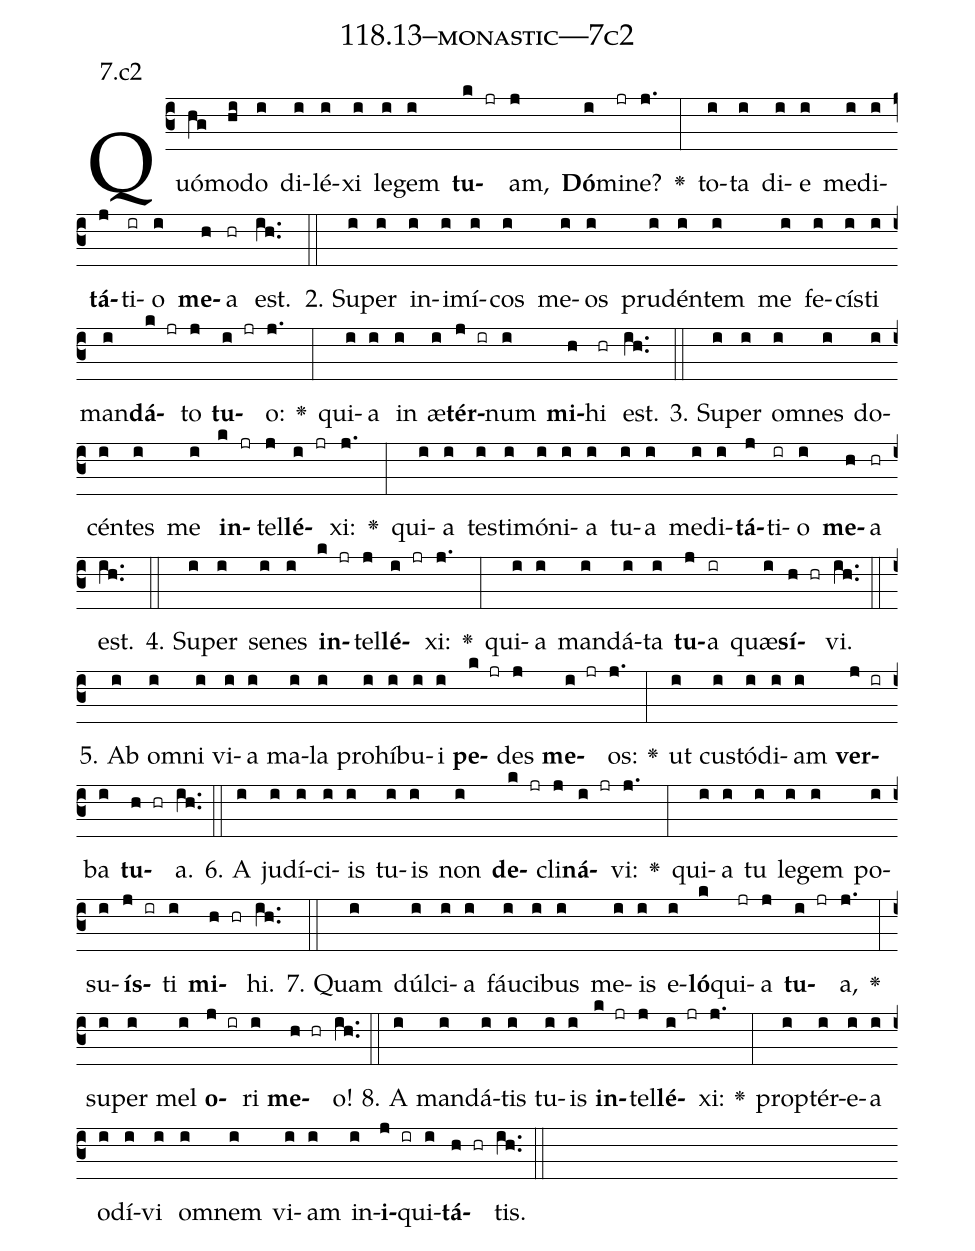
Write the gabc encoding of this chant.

name: 118.13--monastic---7c2;
annotation: 7.c2;
%%
(c3)Quó(hg)mo(hi)do(i) di(i)lé(i)xi(i) le(i)gem(i) <b>tu</b>(k jr)am,(j) <b>Dó</b>(i)mi(jr)ne?(j.) <v>\greheightstar</v>(:) to(i)ta(i) di(i)e(i) me(i)di(i)<b>tá</b>(j)ti(ir)o(i) <b>me</b>(h)a(hr) est.(ih..) (::)
2. Su(i)per(i) in(i)i(i)mí(i)cos(i) me(i)os(i) pru(i)dén(i)tem(i) me(i) fe(i)cís(i)ti(i) man(i)<b>dá</b>(k jr)to(j) <b>tu</b>(i jr)o:(j.) <v>\greheightstar</v>(:) qui(i)a(i) in(i) æ(i)<b>tér</b>(j ir)num(i) <b>mi</b>(h)hi(hr) est.(ih..) (::)
3. Su(i)per(i) om(i)nes(i) do(i)cén(i)tes(i) me(i) <b>in</b>(k jr)tel(j)<b>lé</b>(i jr)xi:(j.) <v>\greheightstar</v>(:) qui(i)a(i) tes(i)ti(i)mó(i)ni(i)a(i) tu(i)a(i) me(i)di(i)<b>tá</b>(j)ti(ir)o(i) <b>me</b>(h)a(hr) est.(ih..) (::)
4. Su(i)per(i) se(i)nes(i) <b>in</b>(k jr)tel(j)<b>lé</b>(i jr)xi:(j.) <v>\greheightstar</v>(:) qui(i)a(i) man(i)dá(i)ta(i) <b>tu</b>(j)a(ir) quæ(i)<b>sí</b>(h hr)vi.(ih..) (::)
5. Ab(i) om(i)ni(i) vi(i)a(i) ma(i)la(i) pro(i)hí(i)bu(i)i(i) <b>pe</b>(k jr)des(j) <b>me</b>(i jr)os:(j.) <v>\greheightstar</v>(:) ut(i) cus(i)tó(i)di(i)am(i) <b>ver</b>(j ir)ba(i) <b>tu</b>(h hr)a.(ih..) (::)
6. A(i) ju(i)dí(i)ci(i)is(i) tu(i)is(i) non(i) <b>de</b>(k jr)cli(j)<b>ná</b>(i jr)vi:(j.) <v>\greheightstar</v>(:) qui(i)a(i) tu(i) le(i)gem(i) po(i)su(i)<b>ís</b>(j ir)ti(i) <b>mi</b>(h hr)hi.(ih..) (::)
7. Quam(i) dúl(i)ci(i)a(i) fáu(i)ci(i)bus(i) me(i)is(i) e(i)<b>ló</b>(k)qui(jr)a(j) <b>tu</b>(i jr)a,(j.) <v>\greheightstar</v>(:) su(i)per(i) mel(i) <b>o</b>(j ir)ri(i) <b>me</b>(h hr)o!(ih..) (::)
8. A(i) man(i)dá(i)tis(i) tu(i)is(i) <b>in</b>(k jr)tel(j)<b>lé</b>(i jr)xi:(j.) <v>\greheightstar</v>(:) prop(i)tér(i)e(i)a(i) o(i)dí(i)vi(i) om(i)nem(i) vi(i)am(i) in(i)<b>i</b>(j ir)qui(i)<b>tá</b>(h hr)tis.(ih..) (::)
